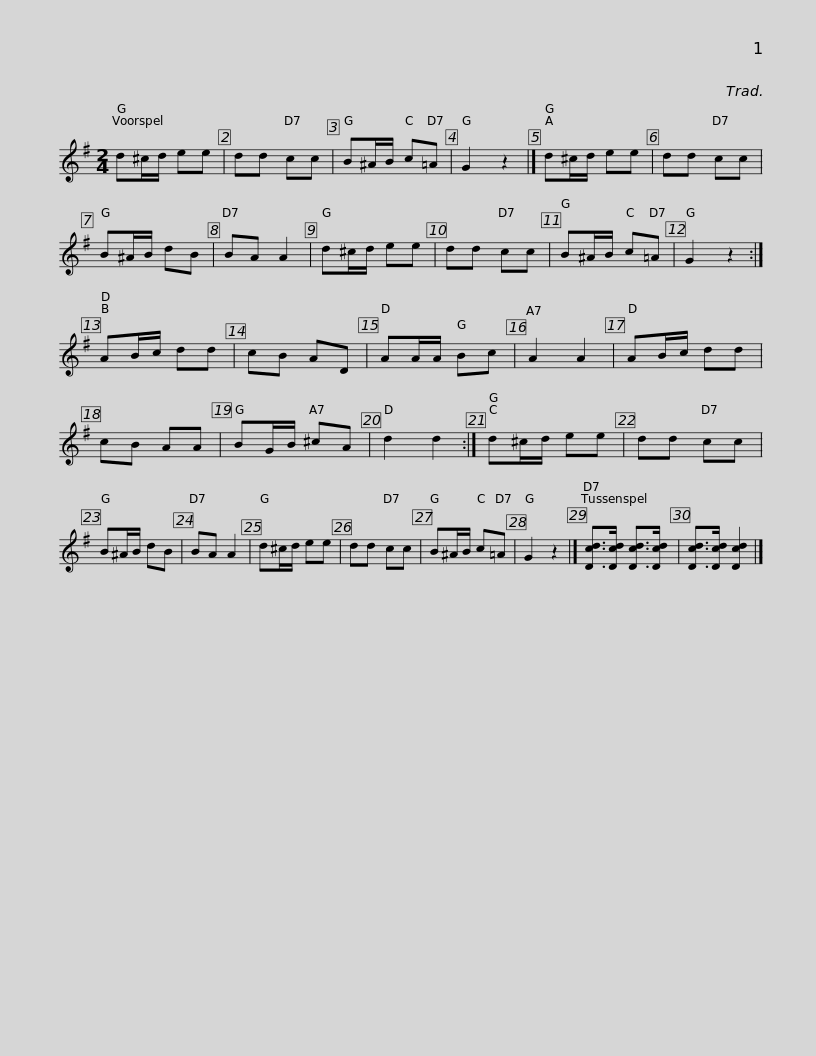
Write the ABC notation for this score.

X:1
L:1/8
M:2/4
I:linebreak $
K:G
V:1 treble
V:1
 d^c/d/ ee | dd cc | B^A/B/ c=A | G2 z2 |] d^c/d/ ee | %5
 dd cc | B^A/B/ dB | BA A2 | d^c/d/ ee |$ dd cc | %10
 B^A/B/ c=A | G2 z2 :| AB/c/ dd | cB AD | AA/A/ Bc | %15
 A2 A2 | AB/c/ dd | cB AA | BG/B/ ^cA |$ d2 d2 :| %20
 d^c/d/ ee | dd cc | B^A/B/ dB | BA A2 | d^c/d/ ee | %25
 dd cc | B^A/B/ c=A | G2 z2 |]$ [Dcd]>[Dcd] [Dcd]>[Dcd] | [Dcd]>[Dcd] [Dcd]2 |] %30
